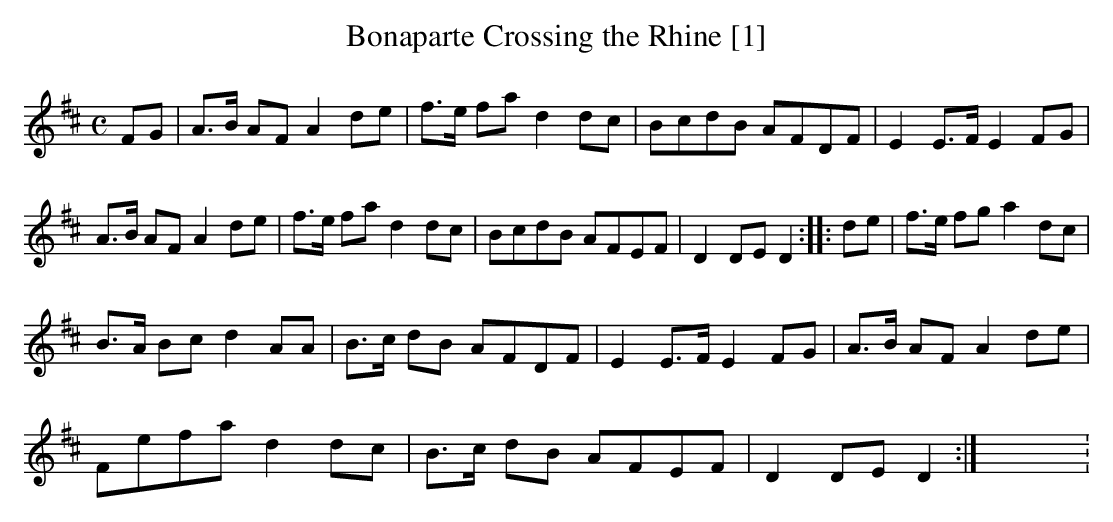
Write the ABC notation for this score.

X:1
T:Bonaparte Crossing the Rhine [1]
M:C
L:1/8
K:D
FG | A>B AF A2 de | f>e fa d2 dc | BcdB AFDF | E2 E>F E2 FG |
A>B AF A2 de | f>e fa d2 dc | BcdB AFEF | D2 DE D2 :: de | f>e fg a2 dc |
B>A Bc d2 AA | B>c dB AFDF | E2 E>F E2 FG | A>B AF A2 de |
Fefa d2 dc | B>c dB AFEF | D2 DE D2 :|X:2
